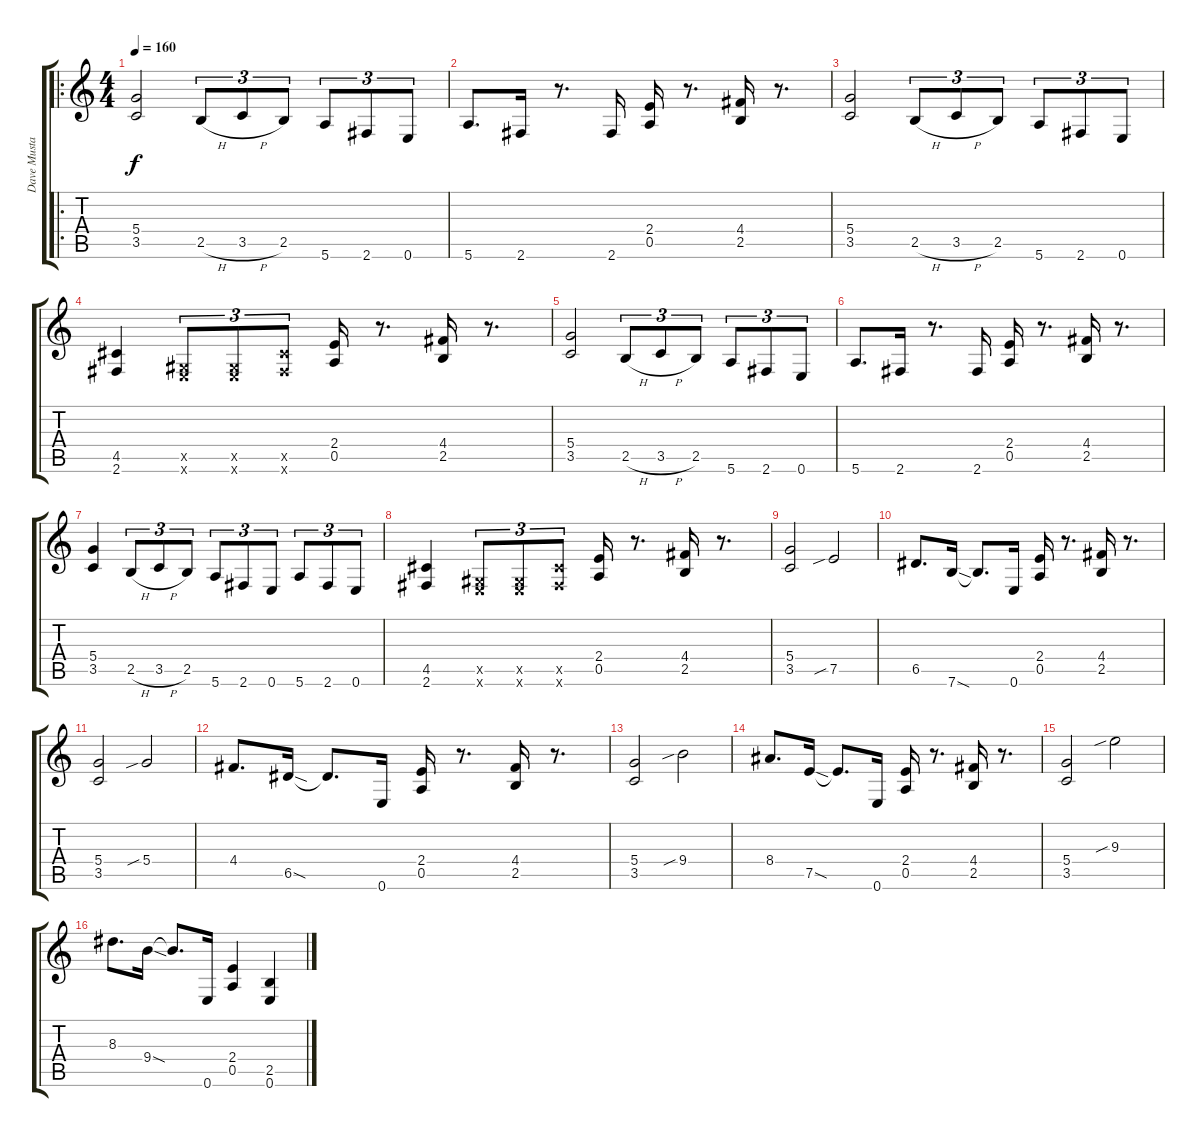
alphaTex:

\track ("Dave Mustaine" "Dave Musta") {instrument distortionguitar}
\staff {score tabs}
\tuning (E4 B3 G3 D3 A2 E2) {hide}
\ro
\ts (4 4)
\tempo 160
\clef g2
\ks c
(5.4 3.5).2{dy f} 2.5{h}.8{tu (3 2)} 3.5{h}.8{tu (3 2)} 2.5.8{tu (3 2)} 5.6.8{tu (3 2)} 2.6.8{tu (3 2)} 0.6.8{tu (3 2)} |
5.6.8{d} 2.6.16 r.8{d} 2.6.16 (2.4 0.5).16 r.8{d} (4.4 2.5).16 r.8{d} |
(5.4 3.5).2 2.5{h}.8{tu (3 2)} 3.5{h}.8{tu (3 2)} 2.5.8{tu (3 2)} 5.6.8{tu (3 2)} 2.6.8{tu (3 2)} 0.6.8{tu (3 2)} |
(4.5 2.6).4 (-1.5{x} 0.6{x}).8{tu (3 2)} (-1.5{x} 0.6{x}).8{tu (3 2)} (4.5{x} 2.6{x}).8{tu (3 2)} (2.4 0.5).16 r.8{d} (4.4 2.5).16 r.8{d} |
(5.4 3.5).2 2.5{h}.8{tu (3 2)} 3.5{h}.8{tu (3 2)} 2.5.8{tu (3 2)} 5.6.8{tu (3 2)} 2.6.8{tu (3 2)} 0.6.8{tu (3 2)} |
5.6.8{d} 2.6.16 r.8{d} 2.6.16 (2.4 0.5).16 r.8{d} (4.4 2.5).16 r.8{d} |
(5.4 3.5).4 2.5{h}.8{tu (3 2)} 3.5{h}.8{tu (3 2)} 2.5.8{tu (3 2)} 5.6.8{tu (3 2)} 2.6.8{tu (3 2)} 0.6.8{tu (3 2)} 5.6.8{tu (3 2)} 2.6.8{tu (3 2)} 0.6.8{tu (3 2)} |
(4.5 2.6).4 (-1.5{x} 0.6{x}).8{tu (3 2)} (-1.5{x} 0.6{x}).8{tu (3 2)} (4.5{x} 2.6{x}).8{tu (3 2)} (2.4 0.5).16 r.8{d} (4.4 2.5).16 r.8{d} |
(5.4 3.5).2 7.5{sib}.2 |
6.5.8{d} 7.6{sod}.16 7.6{t}.8{d} 0.6.16 (2.4 0.5).16 r.8{d} (4.4 2.5).16 r.8{d} |
(5.4 3.5).2 5.4{sib}.2 |
4.4.8{d} 6.5{sod}.16 6.5{t}.8{d} 0.6.16 (2.4 0.5).16 r.8{d} (4.4 2.5).16 r.8{d} |
(5.4 3.5).2 9.4{sib}.2 |
8.4.8{d} 7.5{sod}.16 7.5{t}.8{d} 0.6.16 (2.4 0.5).16 r.8{d} (4.4 2.5).16 r.8{d} |
(5.4 3.5).2 9.3{sib}.2 |
8.3.8{d} 9.4{sod}.16 9.4{t}.8{d} 0.6.16 (2.4 0.5).4 (2.5 0.6).4
